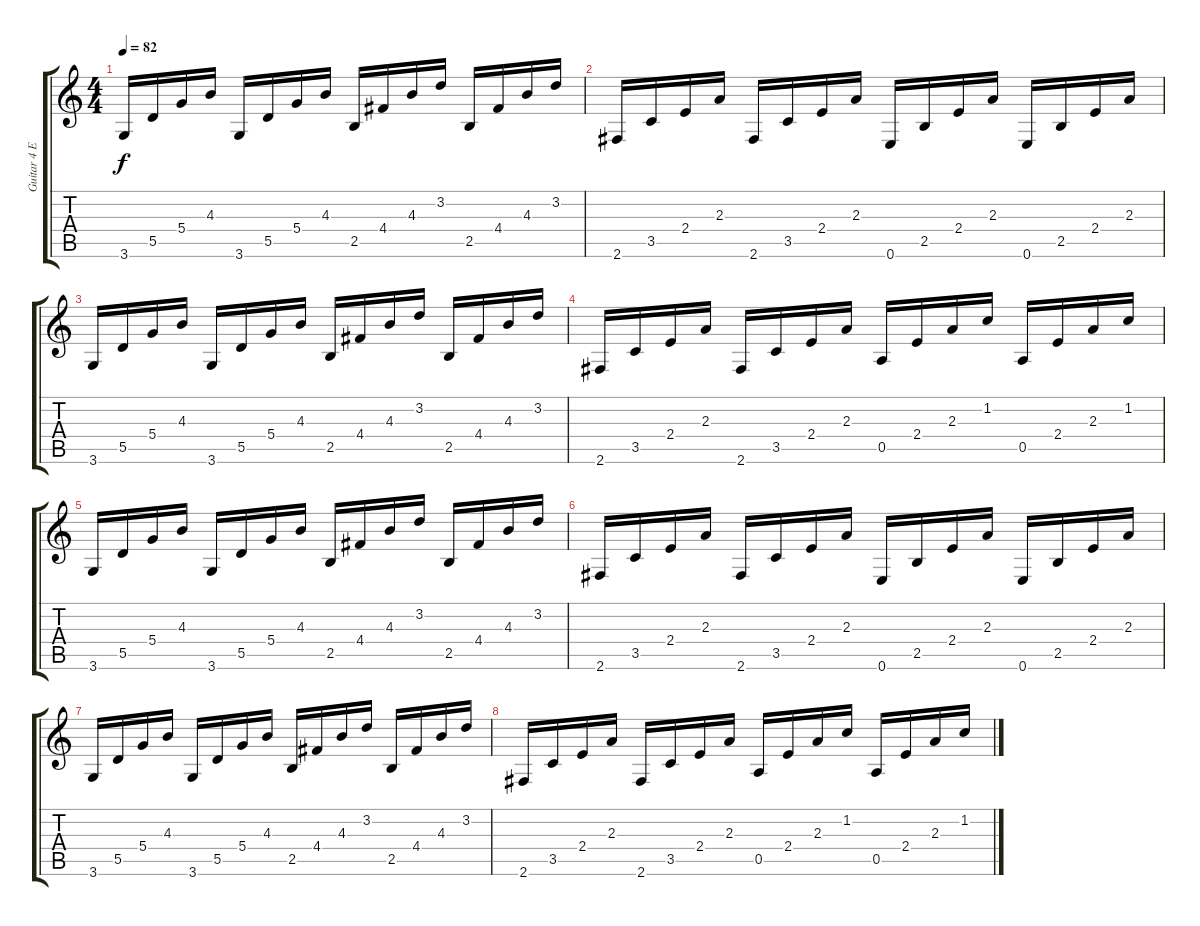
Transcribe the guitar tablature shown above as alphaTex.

\track ("Guitar 4 Electric" "Guitar 4 E") {instrument distortionguitar}
\staff {score tabs}
\tuning (E4 B3 G3 D3 A2 E2) {hide}
\ts (4 4)
\tempo 82
\clef g2
\ks c
3.6.16{dy f volume 0} 5.5.16 5.4.16 4.3.16 3.6.16 5.5.16 5.4.16 4.3.16 2.5.16 4.4.16 4.3.16 3.2.16 2.5.16 4.4.16 4.3.16 3.2.16 |
2.6.16 3.5.16 2.4.16 2.3.16 2.6.16 3.5.16 2.4.16 2.3.16 0.6.16 2.5.16 2.4.16 2.3.16 0.6.16 2.5.16 2.4.16 2.3.16 |
3.6.16 5.5.16 5.4.16 4.3.16 3.6.16 5.5.16 5.4.16 4.3.16 2.5.16 4.4.16 4.3.16 3.2.16 2.5.16 4.4.16 4.3.16 3.2.16 |
2.6.16 3.5.16 2.4.16 2.3.16 2.6.16 3.5.16 2.4.16 2.3.16 0.5.16 2.4.16 2.3.16 1.2.16 0.5.16 2.4.16 2.3.16 1.2.16 |
3.6.16{volume 0} 5.5.16 5.4.16 4.3.16 3.6.16 5.5.16 5.4.16 4.3.16 2.5.16 4.4.16 4.3.16 3.2.16 2.5.16 4.4.16 4.3.16 3.2.16 |
2.6.16 3.5.16 2.4.16 2.3.16 2.6.16 3.5.16 2.4.16 2.3.16 0.6.16 2.5.16 2.4.16 2.3.16 0.6.16 2.5.16 2.4.16 2.3.16 |
3.6.16 5.5.16 5.4.16 4.3.16 3.6.16 5.5.16 5.4.16 4.3.16 2.5.16 4.4.16 4.3.16 3.2.16 2.5.16 4.4.16 4.3.16 3.2.16 |
2.6.16 3.5.16 2.4.16 2.3.16 2.6.16 3.5.16 2.4.16 2.3.16 0.5.16 2.4.16 2.3.16 1.2.16 0.5.16 2.4.16 2.3.16 1.2.16
